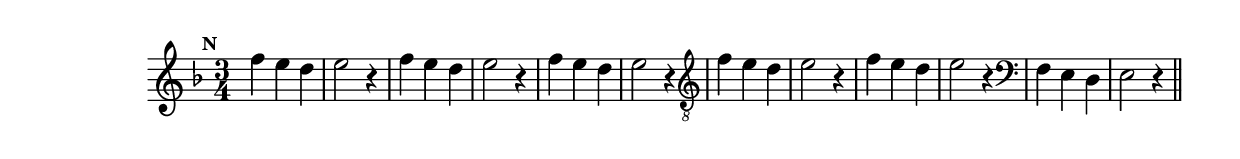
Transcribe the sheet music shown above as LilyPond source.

%% -*- coding: utf-8 -*-
\version "2.16.0"

%% \header { texidoc="Perguntas e Respostas"}

\relative c'' {

  \override Staff.TimeSignature #'style = #'()
  \time 3/4 
  \override Score.BarNumber #'transparent = ##t
  \override Score.RehearsalMark #'font-size = #-2
  \override Score.BarNumber #'transparent = ##t
  \set Score.markFormatter = #format-mark-numbers
  \key d \minor

  \mark 13

  %% CAVAQUINHO - BANJO
  \tag #'cv {
    f4 e d | e2 r4 
  }

  %% BANDOLIM
  \tag #'bd {
    f4 e d | e2 r4 
  }

  %% VIOLA
  \tag #'va {
    f4 e d | e2 r4 
  }

  %% VIOLÃO TENOR
  \tag #'vt {
    \clef "G_8"
    f,4 e d | e2 r4      
  }

  %% VIOLÃO
  \tag #'vi {
    \clef "G_8"
    f4 e d | e2 r4 
  }

  %% BAIXO - BAIXOLÃO
  \tag #'bx {
    \clef bass
    f,4 e d | e2 r4       
  }


  %% END DOCUMENT
  \bar "||"
}
